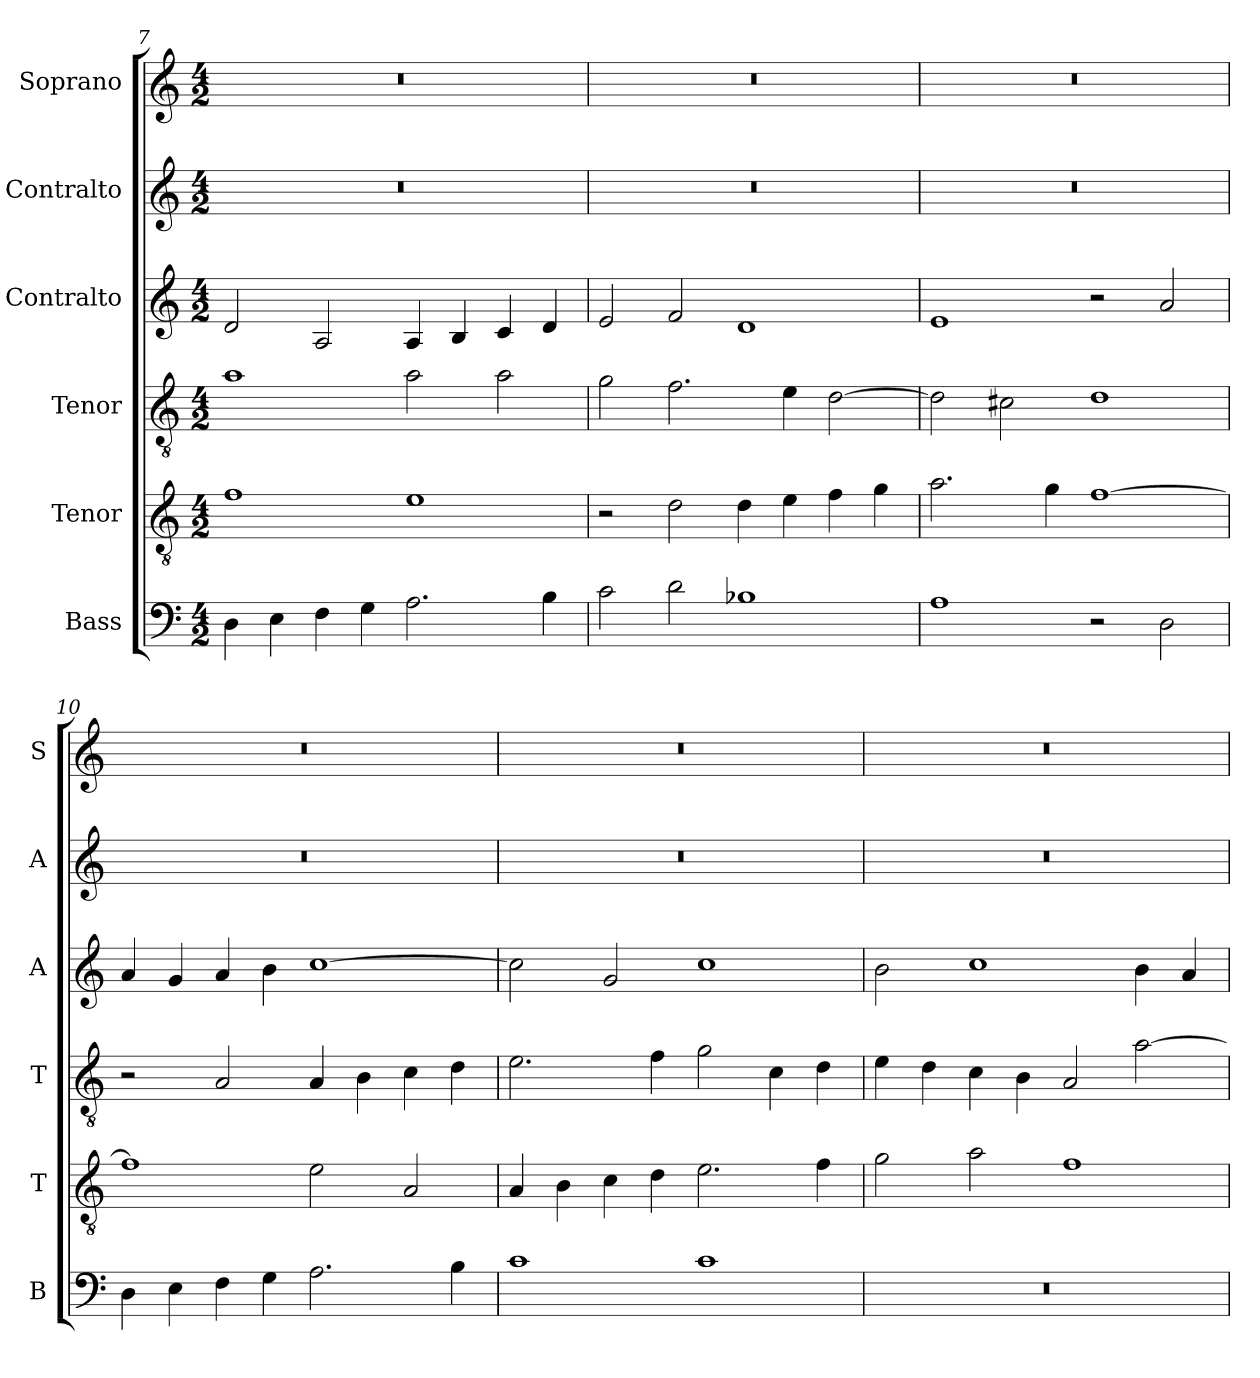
**kern	**kern	**kern	**kern	**kern	**kern
*part6	*part5	*part4	*part3	*part2	*part1
*staff6	*staff5	*staff4	*staff3	*staff2	*staff1
*I"Bass	*I"Tenor	*I"Tenor	*I"Contralto	*I"Contralto	*I"Soprano
*I'B	*I'T	*I'T	*I'A	*I'A	*I'S
*clefF4	*clefGv2	*clefGv2	*clefG2	*clefG2	*clefG2
*k[]	*k[]	*k[]	*k[]	*k[]	*k[]
*G:mix	*G:mix	*G:mix	*G:mix	*G:mix	*G:mix
*M4/2	*M4/2	*M4/2	*M4/2	*M4/2	*M4/2
=7	=7	=7	=7	=7	=7
4D	1f	1a	2d	0r	0r
4E	.	.	.	.	.
4F	.	.	2A	.	.
4G	.	.	.	.	.
2.A	1e	2a	4A	.	.
.	.	.	4B	.	.
.	.	2a	4c	.	.
4B	.	.	4d	.	.
=8	=8	=8	=8	=8	=8
2c	2r	2g	2e	0r	0r
2d	2d	2.f	2f	.	.
1B-X	4d	.	1d	.	.
.	4e	4e	.	.	.
.	4f	[2d	.	.	.
.	4g	.	.	.	.
=9	=9	=9	=9	=9	=9
1A	2.a	2d]	1e	0r	0r
.	.	2c#X	.	.	.
.	4g	.	.	.	.
2r	[1f	1d	2r	.	.
2D	.	.	2a	.	.
=10	=10	=10	=10	=10	=10
4D	1f]	2r	4a	0r	0r
4E	.	.	4g	.	.
4F	.	2A	4a	.	.
4G	.	.	4b	.	.
2.A	2e	4A	[1cc	.	.
.	.	4B	.	.	.
.	2A	4c	.	.	.
4B	.	4d	.	.	.
=11	=11	=11	=11	=11	=11
1c	4A	2.e	2cc]	0r	0r
.	4B	.	.	.	.
.	4c	.	2g	.	.
.	4d	4f	.	.	.
1c	2.e	2g	1cc	.	.
.	.	4c	.	.	.
.	4f	4d	.	.	.
=12	=12	=12	=12	=12	=12
0r	2g	4e	2b	0r	0r
.	.	4d	.	.	.
.	2a	4c	1cc	.	.
.	.	4B	.	.	.
.	1f	2A	.	.	.
.	.	[2a	4b	.	.
.	.	.	4a	.	.
=	=	=	=	=	=
*-	*-	*-	*-	*-	*-
